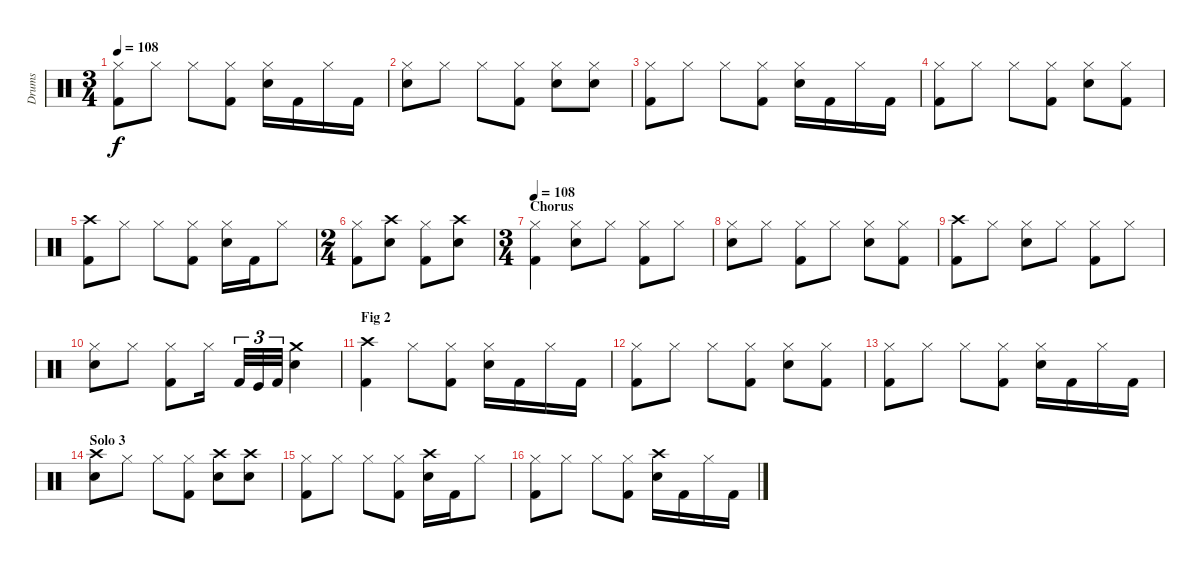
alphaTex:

\track ("Drums" "Drums") {instrument percussion}
\staff {score}
\articulation defaults
\ts (3 4)
\tempo 108
\clef neutral
\ks c
("Hi-Hat (closed)" "Kick (hit) 2").8{dy f} "Hi-Hat (closed)".8 "Hi-Hat (closed)".8 ("Hi-Hat (closed)" "Kick (hit) 2").8 ("Hi-Hat (closed)" "Electric Snare (hit)").16 "Kick (hit) 2".16 "Hi-Hat (closed)".16 "Kick (hit) 2".16 |
("Hi-Hat (closed)" "Electric Snare (hit)").8 "Hi-Hat (closed)".8 "Hi-Hat (closed)".8 ("Hi-Hat (closed)" "Kick (hit) 2").8 ("Hi-Hat (closed)" "Electric Snare (hit)").8 ("Hi-Hat (closed)" "Electric Snare (hit)").8 |
("Hi-Hat (closed)" "Kick (hit) 2").8 "Hi-Hat (closed)".8 "Hi-Hat (closed)".8 ("Hi-Hat (closed)" "Kick (hit) 2").8 ("Hi-Hat (closed)" "Electric Snare (hit)").16 "Kick (hit) 2".16 "Hi-Hat (closed)".16 "Kick (hit) 2".16 |
("Hi-Hat (closed)" "Kick (hit) 2").8 "Hi-Hat (closed)".8 "Hi-Hat (closed)".8 ("Hi-Hat (closed)" "Kick (hit) 2").8 ("Hi-Hat (closed)" "Electric Snare (hit)").8 ("Hi-Hat (closed)" "Kick (hit) 2").8 |
("Crash high (hit)" "Kick (hit) 2").8 "Hi-Hat (closed)".8 "Hi-Hat (closed)".8 ("Hi-Hat (closed)" "Kick (hit) 2").8 ("Hi-Hat (closed)" "Electric Snare (hit)").16 "Kick (hit) 2".16 "Hi-Hat (closed)".8 |
\ts (2 4)
("Hi-Hat (closed)" "Kick (hit) 2").8 ("Crash high (hit)" "Electric Snare (hit)").8 ("Hi-Hat (closed)" "Kick (hit) 2").8 ("Crash high (hit)" "Electric Snare (hit)").8 |
\ts (3 4)
\section ("" "Chorus")
\tempo 108
("Hi-Hat (closed)" "Kick (hit) 2").4 ("Hi-Hat (closed)" "Electric Snare (hit)").8 "Hi-Hat (closed)".8 ("Hi-Hat (closed)" "Kick (hit) 2").8 "Hi-Hat (closed)".8 |
("Hi-Hat (closed)" "Electric Snare (hit)").8 "Hi-Hat (closed)".8 ("Hi-Hat (closed)" "Kick (hit) 2").8 "Hi-Hat (closed)".8 ("Hi-Hat (closed)" "Electric Snare (hit)").8 ("Hi-Hat (closed)" "Kick (hit) 2").8 |
("Crash high (hit)" "Kick (hit) 2").8 "Hi-Hat (closed)".8 ("Hi-Hat (closed)" "Electric Snare (hit)").8 "Hi-Hat (closed)".8 ("Hi-Hat (closed)" "Kick (hit) 2").8 "Hi-Hat (closed)".8 |
("Hi-Hat (closed)" "Electric Snare (hit)").8 "Hi-Hat (closed)".8 ("Hi-Hat (closed)" "Kick (hit) 2").8 "Hi-Hat (closed)".16{beam splitsecondary} "Kick (hit) 2".32{tu (3 2)} "Kick (hit)".32{tu (3 2)} "Kick (hit) 2".32{tu (3 2)} ("Crash medium (hit)" "Electric Snare (hit)").4 |
\section ("" "Fig 2")
("Crash high (hit)" "Kick (hit) 2").4 "Hi-Hat (closed)".8 ("Hi-Hat (closed)" "Kick (hit) 2").8 ("Hi-Hat (closed)" "Electric Snare (hit)").16 "Kick (hit) 2".16 "Hi-Hat (closed)".16 "Kick (hit) 2".16 |
("Hi-Hat (closed)" "Kick (hit) 2").8 "Hi-Hat (closed)".8 "Hi-Hat (closed)".8 ("Hi-Hat (closed)" "Kick (hit) 2").8 ("Hi-Hat (closed)" "Electric Snare (hit)").8 ("Hi-Hat (closed)" "Kick (hit) 2").8 |
("Hi-Hat (closed)" "Kick (hit) 2").8 "Hi-Hat (closed)".8 "Hi-Hat (closed)".8 ("Hi-Hat (closed)" "Kick (hit) 2").8 ("Hi-Hat (closed)" "Electric Snare (hit)").16 "Kick (hit) 2".16 "Hi-Hat (closed)".16 "Kick (hit) 2".16 |
\section ("" "Solo 3")
("Crash high (hit)" "Electric Snare (hit)").8 "Hi-Hat (closed)".8 "Hi-Hat (closed)".8 ("Hi-Hat (closed)" "Kick (hit) 2").8 ("Crash high (hit)" "Electric Snare (hit)").8 ("Crash high (hit)" "Electric Snare (hit)").8 |
("Hi-Hat (closed)" "Kick (hit) 2").8 "Hi-Hat (closed)".8 "Hi-Hat (closed)".8 ("Hi-Hat (closed)" "Kick (hit) 2").8 ("Crash high (hit)" "Electric Snare (hit)").16 "Kick (hit) 2".16 "Hi-Hat (closed)".8 |
("Hi-Hat (closed)" "Kick (hit) 2").8 "Hi-Hat (closed)".8 "Hi-Hat (closed)".8 ("Hi-Hat (closed)" "Kick (hit) 2").8 ("Crash high (hit)" "Electric Snare (hit)").16 "Kick (hit) 2".16 "Hi-Hat (closed)".16 "Kick (hit) 2".16
